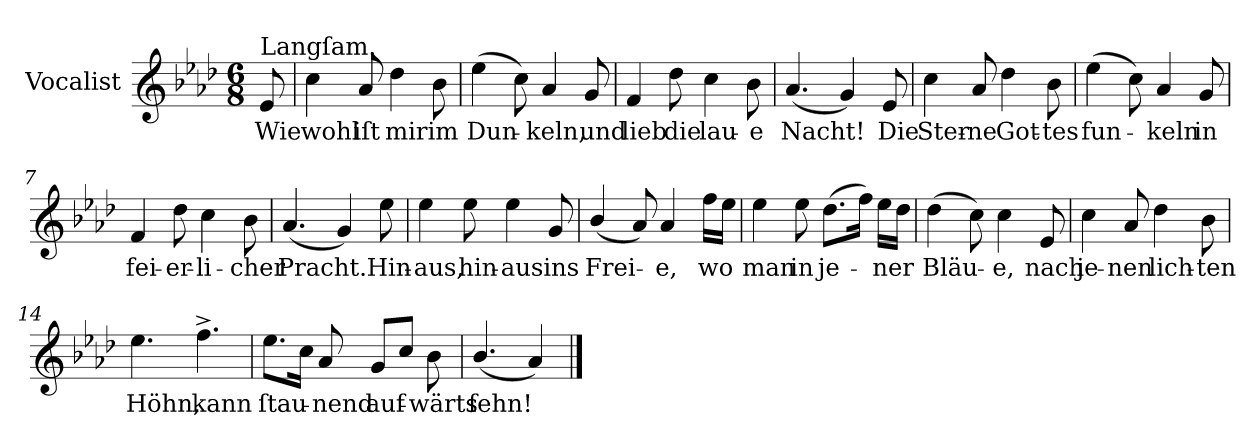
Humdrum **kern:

**kern	**text
*part1	*part1
*staff1	*staff1
*I"Vocalist	*
*clefG2	*
*k[b-e-a-d-]	*
*A-:	*
*M6/8	*
=	=
!LO:TX:a:t=Langſam.	!
8e-	Wie
=1	=1
4cc	wohl
8a-	iſt
4dd-	mir
8b-	im
=2	=2
(4ee-	Dun-
8cc)	.
4a-	-keln,
8g	und
=3	=3
4f	lieb
8dd-	die
4cc	lau-
8b-	-e
=4	=4
(4.a-	Nacht!
4g)	.
8e-	Die
=5	=5
4cc	Ster-
8a-	-ne
4dd-	Got-
8b-	-tes
=6	=6
(4ee-	fun-
8cc)	.
4a-	-keln
8g	in
=7	=7
4f	fei-
8dd-	-er-
4cc	-li-
8b-	-cher
=8	=8
(4.a-	Pracht.
4g)	.
8ee-	Hin-
=9	=9
4ee-	-aus,
8ee-	hin-
4ee-	-aus
8g	ins
=10	=10
(4b-/	Frei-
8a-)	.
4a-	-e,
16ffLL	wo
16ee-JJ	.
=11	=11
4ee-	man
8ee-	in
(8.dd-L	je-
16ffJk)	.
16ee-LL	-ner
16dd-JJ	.
=12	=12
(4dd-	Bläu-
8cc)	.
4cc	-e,
8e-	nach
=13	=13
4cc	je-
8a-	-nen
4dd-	lich-
8b-	-ten
=14	=14
4.ee-	Höhn,
4.ff^	kann
=15	=15
8.ee-L	ſtau-
16ccJk	.
8a-	-nend
8gL	auf-
8ccJ	.
8b-	-wärts
=16	=16
(4.b-/	ſehn!
4a-)	.
==	==
*-	*-
